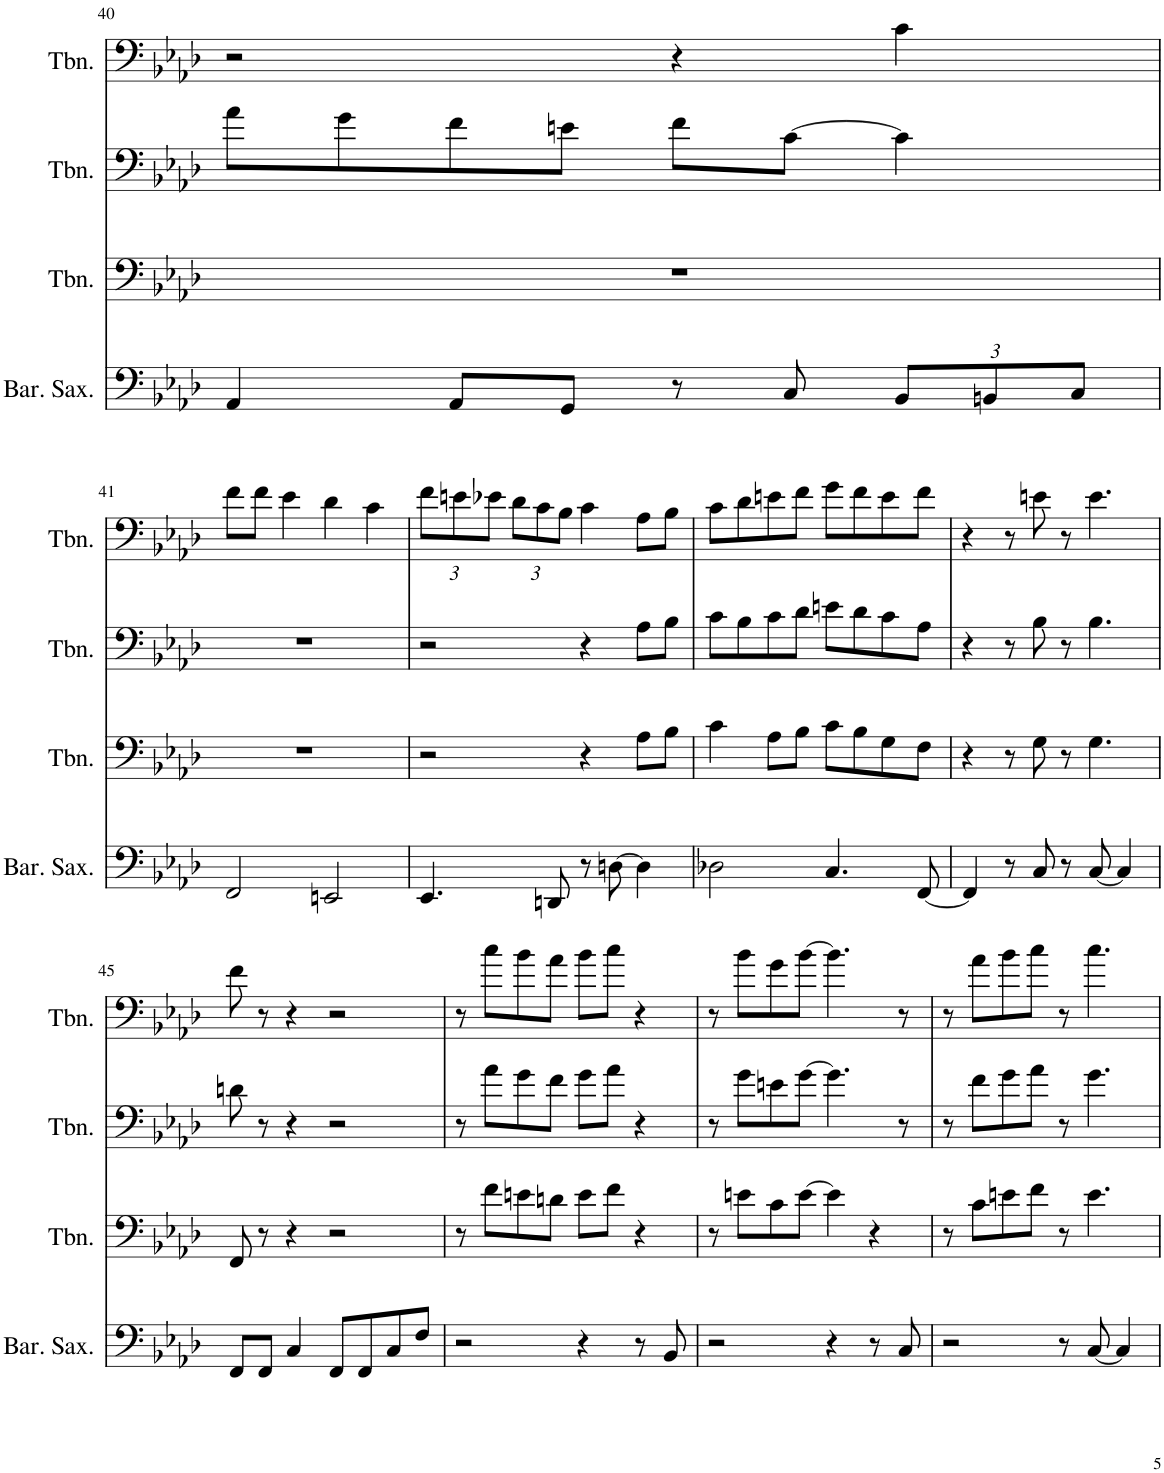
**kern	**kern	**kern	**kern
*part4	*part3	*part2	*part1
*staff4	*staff3	*staff2	*staff1
*I"Baritone Saxophone	*I"Trombone	*I"Trombone	*I"Trombone
*I'Bar. Sax.	*I'Tbn.	*I'Tbn.	*I'Tbn.
!!LO:PB:g=z
*clefF4	*clefF4	*clefF4	*clefF4
*ITrd12c21	*	*	*
*k[b-e-a-d-]	*k[b-e-a-d-]	*k[b-e-a-d-]	*k[b-e-a-d-]
*M4/4	*M4/4	*M4/4	*M4/4
=40	=40	=40	=40
4AA-/	1r	8a-\L	2r
.	.	8g\	.
8AA-/L	.	8f\	.
8GG/J	.	8en\J	.
8r	.	8f\L	4r
8C/	.	[8c\J	.
*Xbrackettup	*	*	*
12BB-/L	.	4c\]	4c\
12BBn/	.	.	.
12C/J	.	.	.
!!LO:LB:g=z
=41	=41	=41	=41
2FF/	1r	1r	8f\L
.	.	.	8f\J
.	.	.	4e-\
2EEn/	.	.	4d-\
.	.	.	4c\
=42	=42	=42	=42
*	*	*	*Xbrackettup
4.EE-/	2r	2r	12f\L
.	.	.	12en\
.	.	.	12e-X\J
.	.	.	12d-\L
.	.	.	12c\
8DDn/	.	.	.
.	.	.	12B-\J
8r	4r	4r	4c\
[8Dn\	.	.	.
4D\]	8A-\L	8A-\L	8A-\L
.	8B-\J	8B-\J	8B-\J
=43	=43	=43	=43
2D-X\	4c\	8c\L	8c\L
.	.	8B-\	8d-\
.	8A-\L	8c\	8en\
.	8B-\J	8d-\J	8f\J
4.C/	8c\L	8en\L	8g\L
.	8B-\	8d-\	8f\
.	8G\	8c\	8e\
[8FF/	8F\J	8A-\J	8f\J
=44	=44	=44	=44
4FF/]	4r	4r	4r
8r	8r	8r	8r
8C/	8G\	8B-\	8en\
8r	8r	8r	8r
[8C/	4.G\	4.B-\	4.e\
4C/]	.	.	.
!!LO:LB:g=z
=45	=45	=45	=45
8FF/L	8FF/	8dn\	8f\
8FF/J	8r	8r	8r
4C/	4r	4r	4r
8FF/L	2r	2r	2r
8FF/	.	.	.
8C/	.	.	.
8F/J	.	.	.
=46	=46	=46	=46
2r	8r	8r	8r
.	8f\L	8a-\L	8cc\L
.	8en\	8g\	8b-\
.	8dn\J	8f\J	8a-\J
4r	8e\L	8g\L	8b-\L
.	8f\J	8a-\J	8cc\J
8r	4r	4r	4r
8BB-/	.	.	.
=47	=47	=47	=47
2r	8r	8r	8r
.	8en\L	8g\L	8b-\L
.	8c\	8en\	8g\
.	[8e\J	[8g\J	[8b-\J
4r	4e\]	4.g\]	4.b-\]
8r	4r	.	.
8C/	.	8r	8r
=48	=48	=48	=48
2r	8r	8r	8r
.	8c\L	8f\L	8a-\L
.	8en\	8g\	8b-\
.	8f\J	8a-\J	8cc\J
8r	8r	8r	8r
[8C/	4.e\	4.g\	4.cc\
4C/]	.	.	.
=	=	=	=
*-	*-	*-	*-
